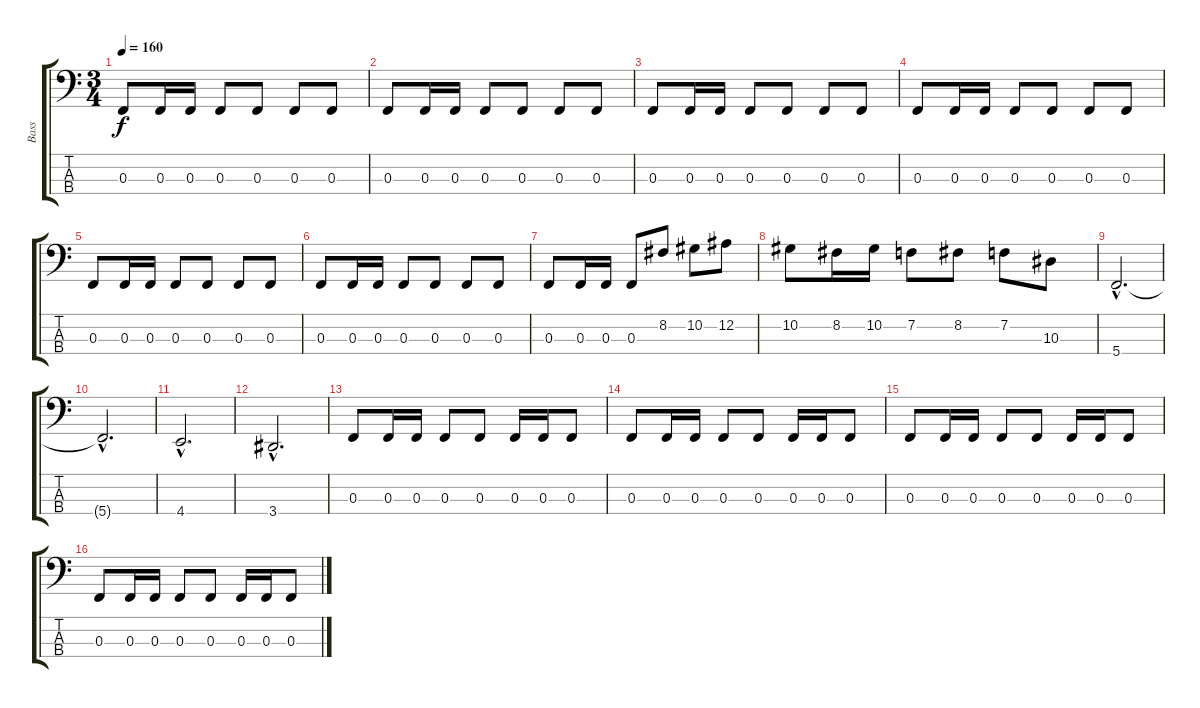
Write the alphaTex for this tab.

\track ("Bass" "Bass") {instrument electricbasspick}
\staff {score tabs}
\tuning (Eb2 Bb1 F1 C1) {hide}
\ts (3 4)
\tempo 160
\clef f4
\ks c
0.3.8{dy f} 0.3.16 0.3.16 0.3.8 0.3.8 0.3.8 0.3.8 |
0.3.8 0.3.16 0.3.16 0.3.8 0.3.8 0.3.8 0.3.8 |
0.3.8 0.3.16 0.3.16 0.3.8 0.3.8 0.3.8 0.3.8 |
0.3.8 0.3.16 0.3.16 0.3.8 0.3.8 0.3.8 0.3.8 |
0.3.8 0.3.16 0.3.16 0.3.8 0.3.8 0.3.8 0.3.8 |
0.3.8 0.3.16 0.3.16 0.3.8 0.3.8 0.3.8 0.3.8 |
0.3.8 0.3.16 0.3.16 0.3.8 8.2.8 10.2.8 12.2.8 |
10.2.8 8.2.16 10.2.16 7.2.8 8.2.8 7.2.8 10.3.8 |
5.4{hac}.2{d} |
5.4{hac t}.2{d} |
4.4{hac}.2{d} |
3.4{hac}.2{d} |
0.3.8 0.3.16 0.3.16 0.3.8 0.3.8 0.3.16 0.3.16 0.3.8 |
0.3.8 0.3.16 0.3.16 0.3.8 0.3.8 0.3.16 0.3.16 0.3.8 |
0.3.8 0.3.16 0.3.16 0.3.8 0.3.8 0.3.16 0.3.16 0.3.8 |
0.3.8 0.3.16 0.3.16 0.3.8 0.3.8 0.3.16 0.3.16 0.3.8
